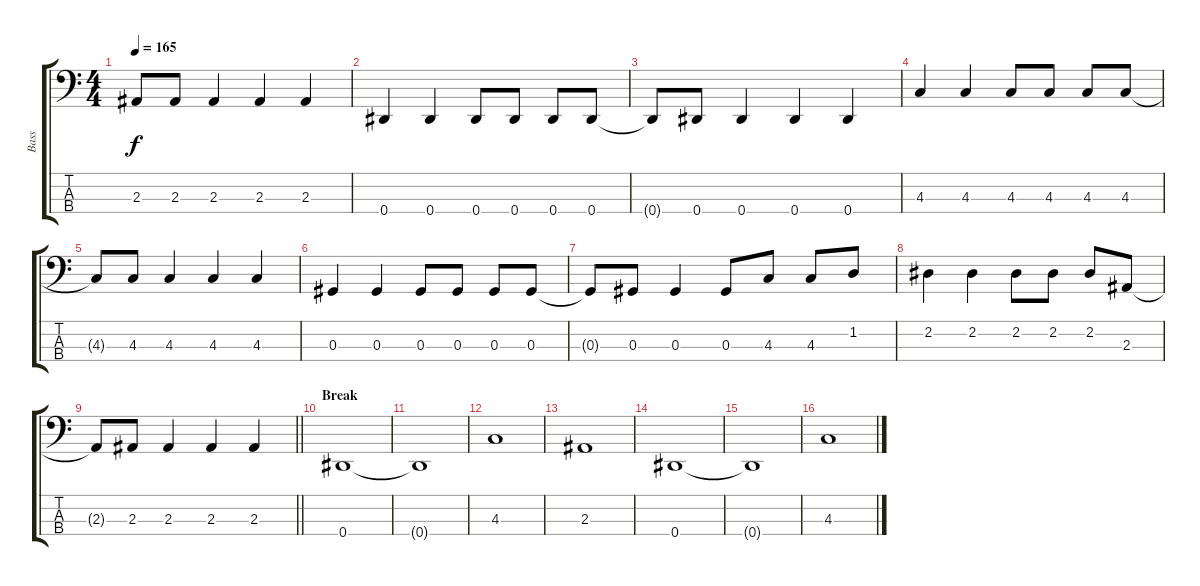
\track ("Bass" "Bass") {instrument electricbassfinger}
\staff {score tabs}
\tuning (Gb2 Db2 Ab1 Eb1) {hide}
\ts (4 4)
\tempo 165
\clef f4
\ks c
2.3{t}.8{dy f} 2.3.8 2.3.4 2.3.4 2.3.4 |
0.4.4 0.4.4 0.4.8 0.4.8 0.4.8 0.4.8 |
0.4{t}.8 0.4.8 0.4.4 0.4.4 0.4.4 |
4.3.4 4.3.4 4.3.8 4.3.8 4.3.8 4.3.8 |
4.3{t}.8 4.3.8 4.3.4 4.3.4 4.3.4 |
0.3.4 0.3.4 0.3.8 0.3.8 0.3.8 0.3.8 |
0.3{t}.8 0.3.8 0.3.4 0.3.8 4.3.8 4.3.8 1.2.8 |
2.2.4 2.2.4 2.2.8 2.2.8 2.2.8 2.3.8 |
\barLineRight lightlight
2.3{t}.8 2.3.8 2.3.4 2.3.4 2.3.4 |
\section ("" "Break")
0.4.1 |
0.4{t}.1 |
4.3.1 |
2.3.1 |
0.4.1 |
0.4{t}.1 |
4.3.1
